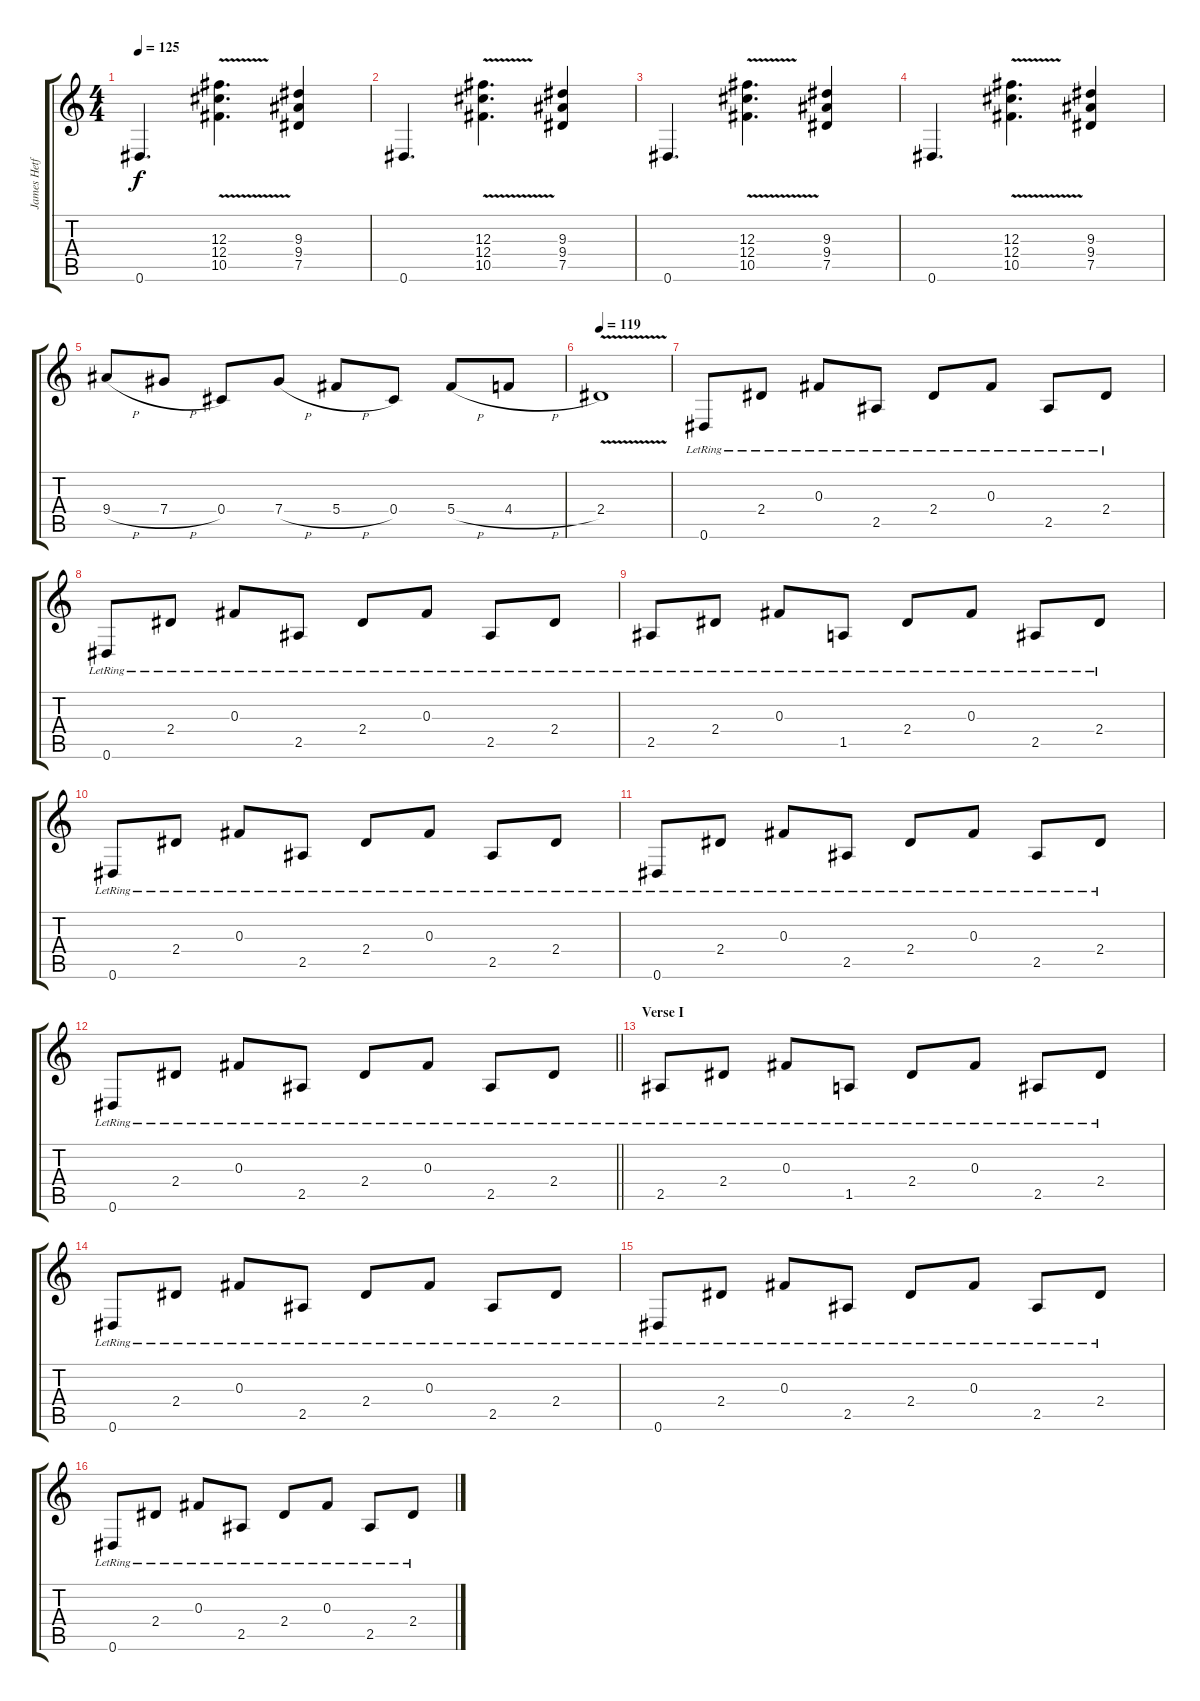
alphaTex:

\track ("James Hetfield" "James Hetf") {instrument distortionguitar}
\staff {score tabs}
\tuning (Eb4 Bb3 Gb3 Db3 Ab2 Eb2) {hide}
\ts (4 4)
\tempo 125
\clef g2
\ks c
0.6.4{d dy f} (12.3{v} 12.4{v} 10.5{v}).4{d} (9.3 9.4 7.5).4 |
0.6.4{d} (12.3{v} 12.4{v} 10.5{v}).4{d} (9.3 9.4 7.5).4 |
0.6.4{d} (12.3{v} 12.4{v} 10.5{v}).4{d} (9.3 9.4 7.5).4 |
0.6.4{d} (12.3{v} 12.4{v} 10.5{v}).4{d} (9.3 9.4 7.5).4 |
9.4{h}.8 7.4{h}.8 0.4.8 7.4{h}.8 5.4{h}.8 0.4.8 5.4{h}.8 4.4{h}.8 |
\tempo 119
2.4{v}.1 |
0.6{lr}.8{instrument electricguitarclean} 2.4{lr}.8 0.3{lr}.8 2.5{lr}.8 2.4{lr}.8 0.3{lr}.8 2.5{lr}.8 2.4{lr}.8 |
0.6{lr}.8 2.4{lr}.8 0.3{lr}.8 2.5{lr}.8 2.4{lr}.8 0.3{lr}.8 2.5{lr}.8 2.4{lr}.8 |
2.5{lr}.8 2.4{lr}.8 0.3{lr}.8 1.5{lr}.8 2.4{lr}.8 0.3{lr}.8 2.5{lr}.8 2.4{lr}.8 |
0.6{lr}.8 2.4{lr}.8 0.3{lr}.8 2.5{lr}.8 2.4{lr}.8 0.3{lr}.8 2.5{lr}.8 2.4{lr}.8 |
0.6{lr}.8 2.4{lr}.8 0.3{lr}.8 2.5{lr}.8 2.4{lr}.8 0.3{lr}.8 2.5{lr}.8 2.4{lr}.8 |
\barLineRight lightlight
0.6{lr}.8 2.4{lr}.8 0.3{lr}.8 2.5{lr}.8 2.4{lr}.8 0.3{lr}.8 2.5{lr}.8 2.4{lr}.8 |
\section ("" "Verse I")
2.5{lr}.8 2.4{lr}.8 0.3{lr}.8 1.5{lr}.8 2.4{lr}.8 0.3{lr}.8 2.5{lr}.8 2.4{lr}.8 |
0.6{lr}.8 2.4{lr}.8 0.3{lr}.8 2.5{lr}.8 2.4{lr}.8 0.3{lr}.8 2.5{lr}.8 2.4{lr}.8 |
0.6{lr}.8 2.4{lr}.8 0.3{lr}.8 2.5{lr}.8 2.4{lr}.8 0.3{lr}.8 2.5{lr}.8 2.4{lr}.8 |
0.6{lr}.8 2.4{lr}.8 0.3{lr}.8 2.5{lr}.8 2.4{lr}.8 0.3{lr}.8 2.5{lr}.8 2.4{lr}.8
